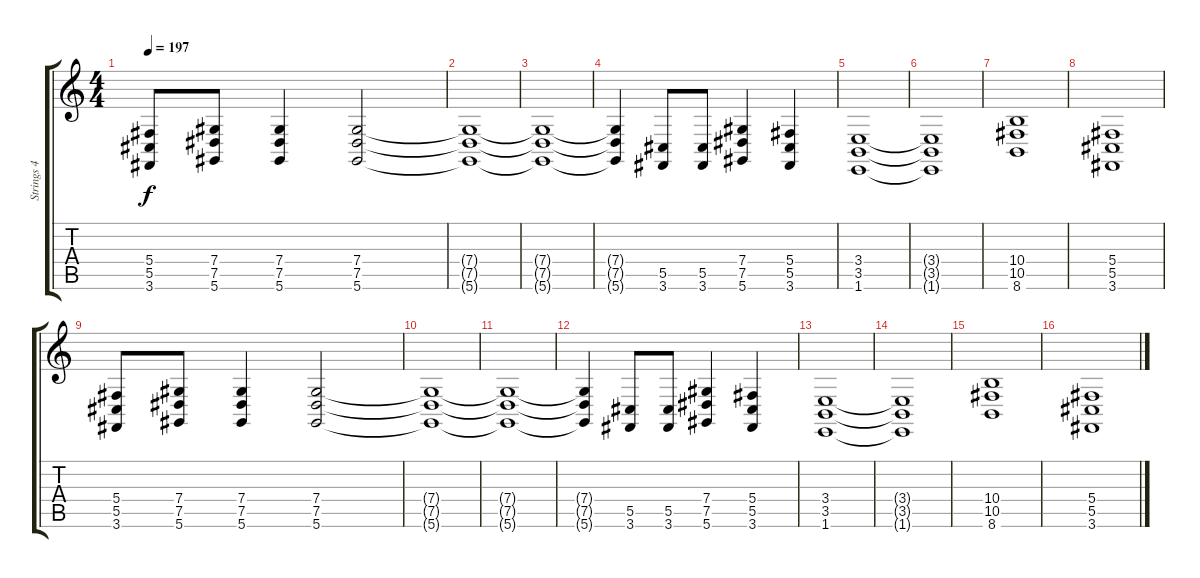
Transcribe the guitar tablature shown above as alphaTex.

\track ("Strings 4" "Strings 4") {instrument stringensemble2}
\staff {score tabs}
\tuning (Eb4 Bb3 Gb3 Db3 Ab2 Eb2) {hide}
\ts (4 4)
\tempo 197
\clef g2
\ks c
(5.4 5.5 3.6).8{dy f} (7.4 7.5 5.6).8 (7.4 7.5 5.6).4 (7.4 7.5 5.6).2 |
(7.4{t} 7.5{t} 5.6{t}).1 |
(7.4{t} 7.5{t} 5.6{t}).1 |
(7.4{t} 7.5{t} 5.6{t}).4 (5.5 3.6).8 (5.5 3.6).8 (7.4 7.5 5.6).4 (5.4 5.5 3.6).4 |
(3.4 3.5 1.6).1 |
(3.4{t} 3.5{t} 1.6{t}).1 |
(10.4 10.5 8.6).1 |
(5.4 5.5 3.6).1 |
(5.4 5.5 3.6).8 (7.4 7.5 5.6).8 (7.4 7.5 5.6).4 (7.4 7.5 5.6).2 |
(7.4{t} 7.5{t} 5.6{t}).1 |
(7.4{t} 7.5{t} 5.6{t}).1 |
(7.4{t} 7.5{t} 5.6{t}).4 (5.5 3.6).8 (5.5 3.6).8 (7.4 7.5 5.6).4 (5.4 5.5 3.6).4 |
(3.4 3.5 1.6).1 |
(3.4{t} 3.5{t} 1.6{t}).1 |
(10.4 10.5 8.6).1 |
(5.4 5.5 3.6).1
